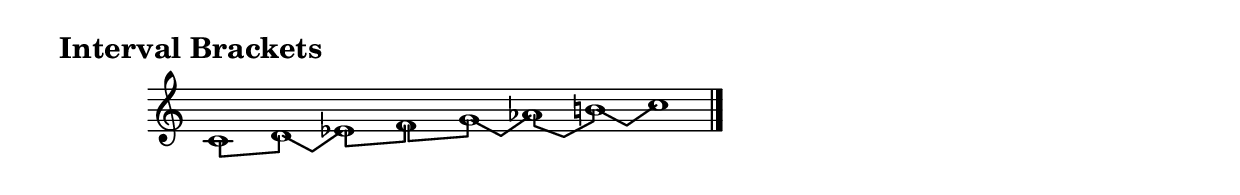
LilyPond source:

\version "2.16.2"
\include "definitions.ily"

\markup \bold \huge "Interval Brackets"

\relative c' {
  \override Staff.TimeSignature #'stencil = ##f
  \time 32/4
  \scaleSettings
  c1\tone
  d\semiTone
  ees\tone
  f\tone
  g\semiTone
  as\threeSemiTone
  b!\semiTone c
  \bar "|."
  \revertScaleSettings
}
